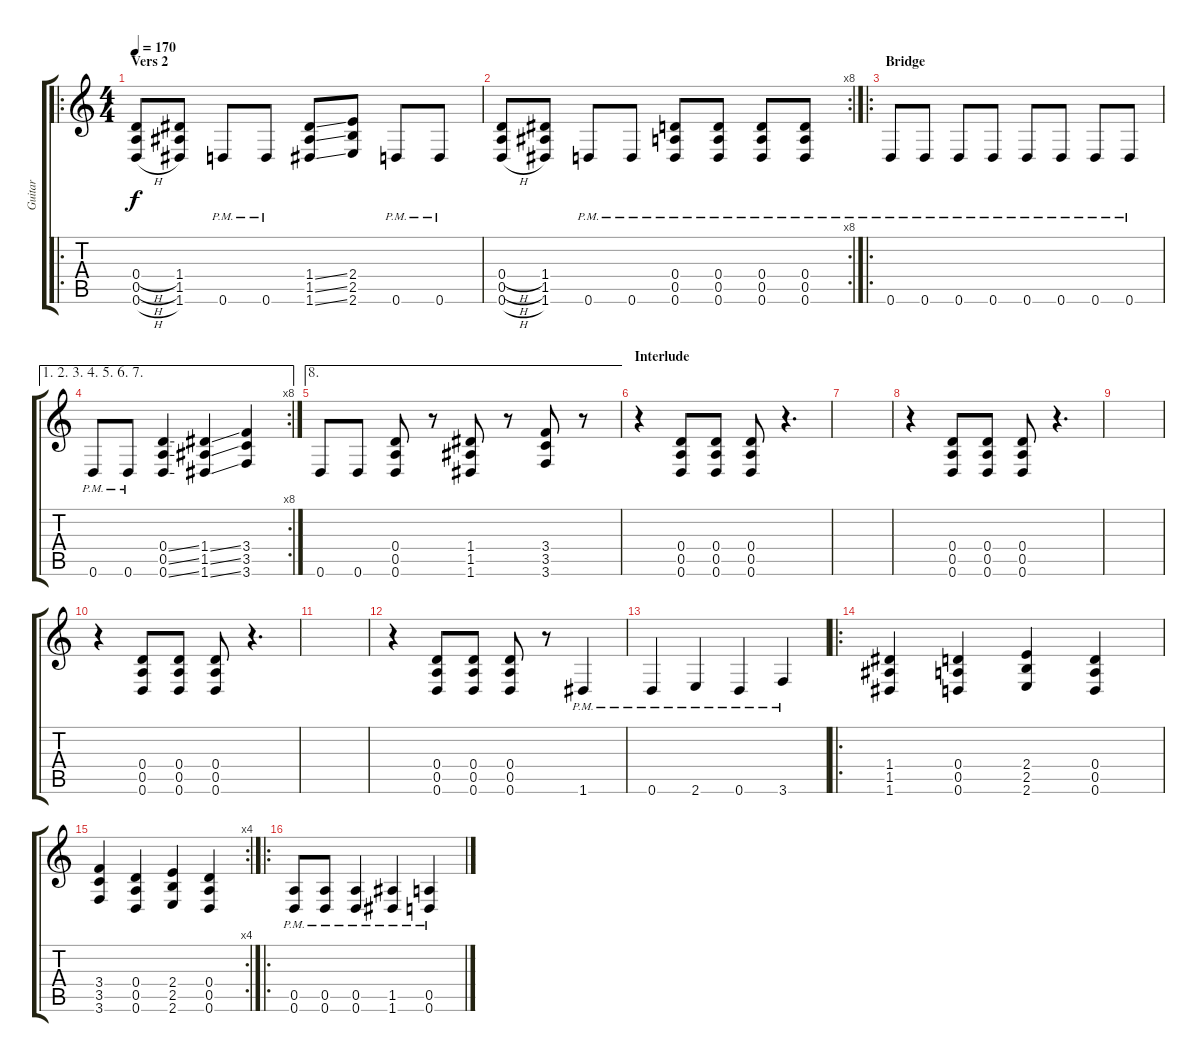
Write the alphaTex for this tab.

\track ("Guitar" "Guitar") {instrument distortionguitar}
\staff {score tabs}
\tuning (E4 B3 G3 D3 A2 D2) {hide}
\ro
\ts (4 4)
\section ("" "Vers 2")
\tempo 170
\clef g2
\ks c
(0.4{h} 0.5{h} 0.6{h}).8{dy f} (1.4 1.5 1.6).8 0.6{pm}.8 0.6{pm}.8 (1.4{ss} 1.5{ss} 1.6{ss}).8 (2.4 2.5 2.6).8 0.6{pm}.8 0.6{pm}.8 |
\rc 8
(0.4{h} 0.5{h} 0.6{h}).8 (1.4 1.5 1.6).8 0.6{pm}.8 0.6{pm}.8 (0.4{pm} 0.5{pm} 0.6{pm}).8 (0.4{pm} 0.5{pm} 0.6{pm}).8 (0.4{pm} 0.5{pm} 0.6{pm}).8 (0.4{pm} 0.5{pm} 0.6{pm}).8 |
\ro
\section ("" "Bridge")
0.6{pm}.8 0.6{pm}.8 0.6{pm}.8 0.6{pm}.8 0.6{pm}.8 0.6{pm}.8 0.6{pm}.8 0.6{pm}.8 |
\ae (1 2 3 4 5 6 7)
\rc 8
0.6{pm}.8 0.6{pm}.8 (0.4{ss} 0.5{ss} 0.6{ss}).4 (1.4{ss} 1.5{ss} 1.6{ss}).4 (3.4 3.5 3.6).4 |
\ae 8
0.6.8 0.6.8 (0.4 0.5 0.6).8 r.8 (1.4 1.5 1.6).8 r.8 (3.4 3.5 3.6).8 r.8 |
\section ("" "Interlude")
r.4 (0.4 0.5 0.6).8 (0.4 0.5 0.6).8 (0.4 0.5 0.6).8 r.4{d} |
|
r.4 (0.4 0.5 0.6).8 (0.4 0.5 0.6).8 (0.4 0.5 0.6).8 r.4{d} |
|
r.4 (0.4 0.5 0.6).8 (0.4 0.5 0.6).8 (0.4 0.5 0.6).8 r.4{d} |
|
r.4 (0.4 0.5 0.6).8 (0.4 0.5 0.6).8 (0.4 0.5 0.6).8 r.8 1.6{pm}.4 |
0.6{pm}.4 2.6{pm}.4 0.6{pm}.4 3.6{pm}.4 |
\ro
(1.4 1.5 1.6).4 (0.4 0.5 0.6).4 (2.4 2.5 2.6).4 (0.4 0.5 0.6).4 |
\rc 4
(3.4 3.5 3.6).4 (0.4 0.5 0.6).4 (2.4 2.5 2.6).4 (0.4 0.5 0.6).4 |
\ro
(0.5{pm} 0.6{pm}).8 (0.5{pm} 0.6{pm}).8 (0.5{pm} 0.6{pm}).4 (1.5{pm} 1.6{pm}).4 (0.5{pm} 0.6{pm}).4
